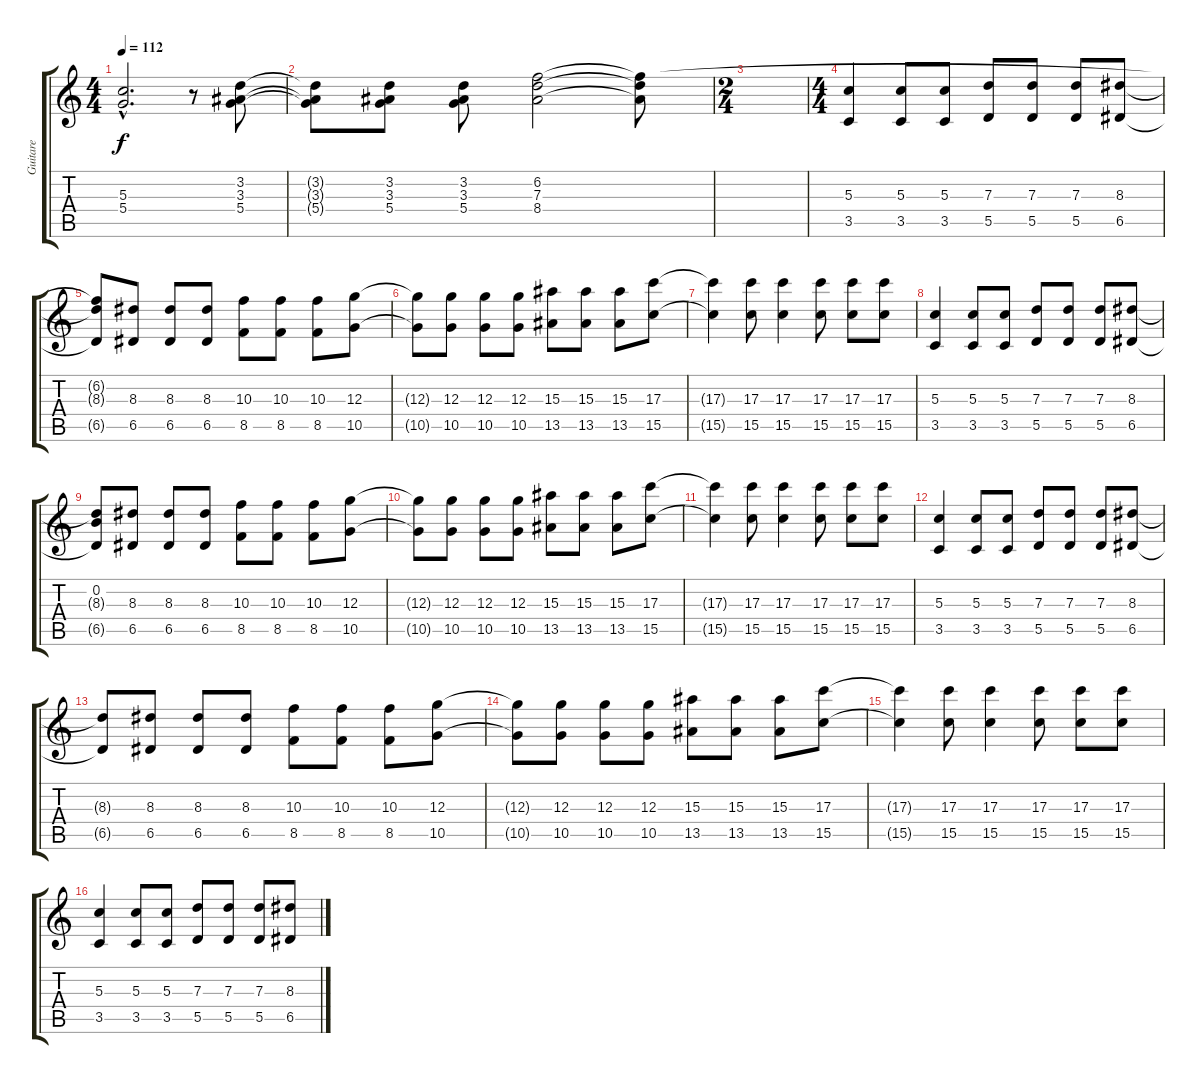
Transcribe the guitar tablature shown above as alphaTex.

\track ("Guitare" "Guitare") {instrument electricguitarmuted}
\staff {score tabs}
\tuning (E4 B3 G3 D3 A2 E2) {hide}
\ts (4 4)
\tempo 112
\clef g2
\ks c
(5.3{hac t} 5.4{hac t}).2{d dy f} r.8 (3.2 3.3 5.4).8 |
(3.2{t} 3.3{t} 5.4{t}).8 (3.2 3.3 5.4).8 (3.2 3.3 5.4).8 (6.2 7.3 8.4).2 (6.2{t} 7.3{t} 8.4{t}).8 |
\ts (2 4)
|
\ts (4 4)
(5.3 3.5).4 (5.3 3.5).8 (5.3 3.5).8 (7.3 5.5).8 (7.3 5.5).8 (7.3 5.5).8 (8.3 6.5).8 |
(6.2{t} 8.3{t} 6.5{t}).8 (8.3 6.5).8 (8.3 6.5).8 (8.3 6.5).8 (10.3 8.5).8 (10.3 8.5).8 (10.3 8.5).8 (12.3 10.5).8 |
(12.3{t} 10.5{t}).8 (12.3 10.5).8 (12.3 10.5).8 (12.3 10.5).8 (15.3 13.5).8 (15.3 13.5).8 (15.3 13.5).8 (17.3 15.5).8 |
(17.3{t} 15.5{t}).4 (17.3 15.5).8 (17.3 15.5).4 (17.3 15.5).8 (17.3 15.5).8 (17.3 15.5).8 |
(5.3 3.5).4 (5.3 3.5).8 (5.3 3.5).8 (7.3 5.5).8 (7.3 5.5).8 (7.3 5.5).8 (8.3 6.5).8 |
(0.2 8.3{t} 6.5{t}).8 (8.3 6.5).8 (8.3 6.5).8 (8.3 6.5).8 (10.3 8.5).8 (10.3 8.5).8 (10.3 8.5).8 (12.3 10.5).8 |
(12.3{t} 10.5{t}).8 (12.3 10.5).8 (12.3 10.5).8 (12.3 10.5).8 (15.3 13.5).8 (15.3 13.5).8 (15.3 13.5).8 (17.3 15.5).8 |
(17.3{t} 15.5{t}).4 (17.3 15.5).8 (17.3 15.5).4 (17.3 15.5).8 (17.3 15.5).8 (17.3 15.5).8 |
(5.3 3.5).4 (5.3 3.5).8 (5.3 3.5).8 (7.3 5.5).8 (7.3 5.5).8 (7.3 5.5).8 (8.3 6.5).8 |
(8.3{t} 6.5{t}).8 (8.3 6.5).8 (8.3 6.5).8 (8.3 6.5).8 (10.3 8.5).8 (10.3 8.5).8 (10.3 8.5).8 (12.3 10.5).8 |
(12.3{t} 10.5{t}).8 (12.3 10.5).8 (12.3 10.5).8 (12.3 10.5).8 (15.3 13.5).8 (15.3 13.5).8 (15.3 13.5).8 (17.3 15.5).8 |
(17.3{t} 15.5{t}).4 (17.3 15.5).8 (17.3 15.5).4 (17.3 15.5).8 (17.3 15.5).8 (17.3 15.5).8 |
(5.3 3.5).4 (5.3 3.5).8 (5.3 3.5).8 (7.3 5.5).8 (7.3 5.5).8 (7.3 5.5).8 (8.3 6.5).8
